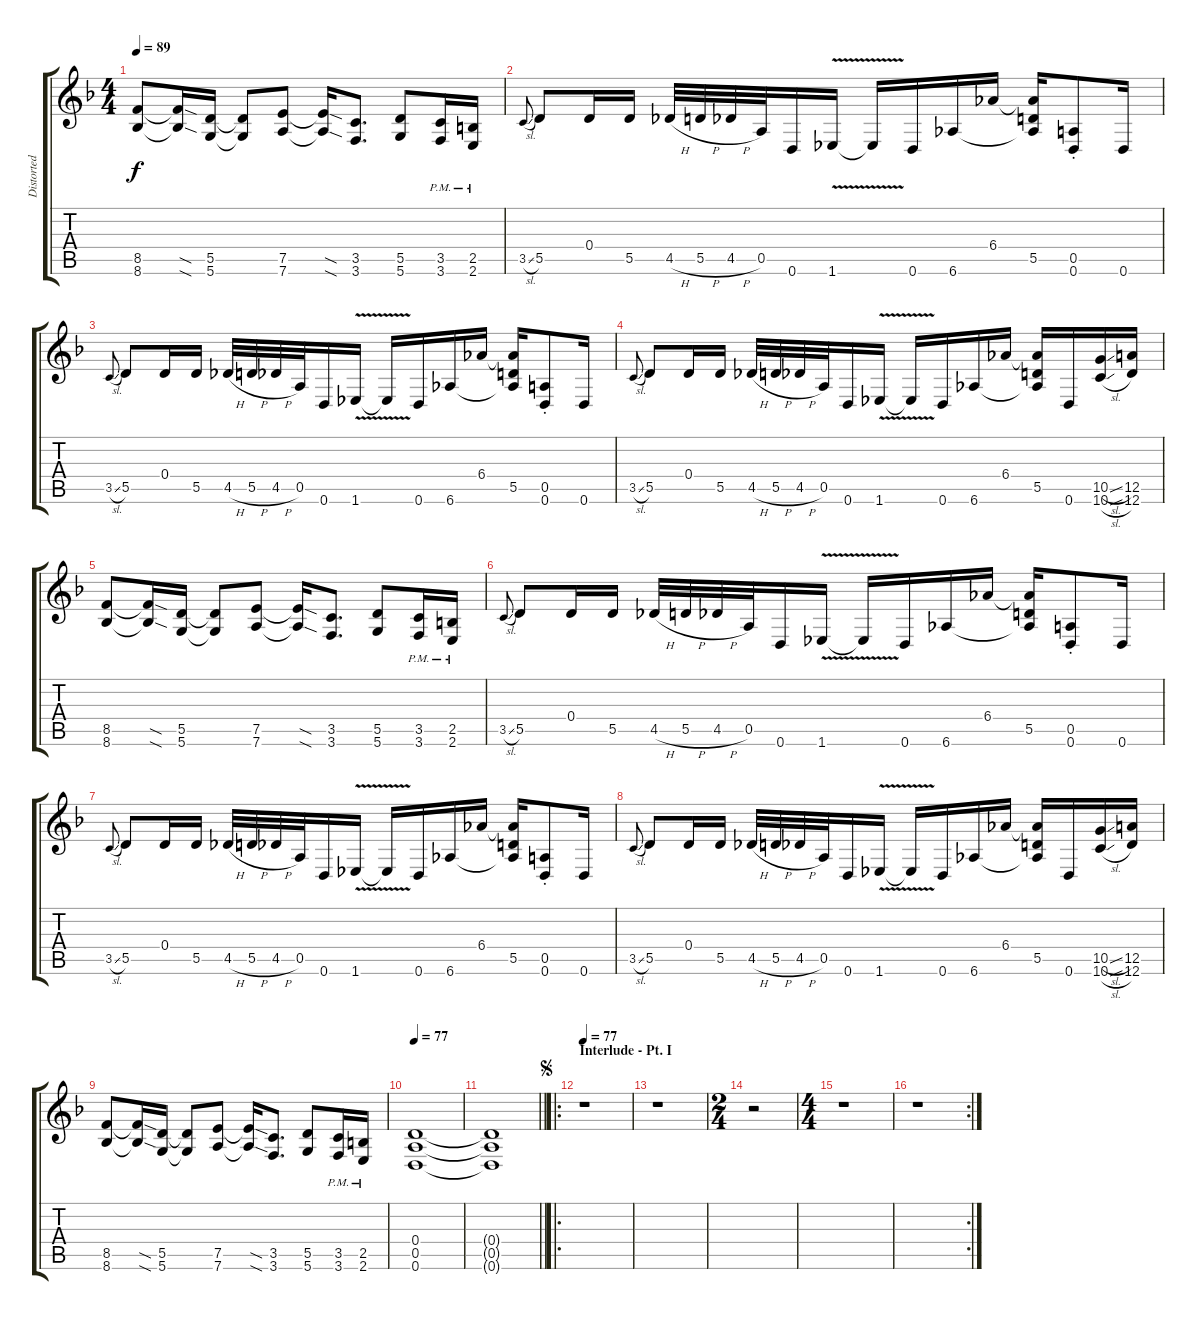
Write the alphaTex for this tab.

\track ("Distorted Guitar 2" "Distorted ") {instrument distortionguitar}
\staff {score tabs}
\tuning (E4 B3 G3 D3 A2 D2) {hide}
\ts (4 4)
\tempo 89
\clef g2
\ks f
(8.5 8.6).8{dy f} (8.5{sod t} 8.6{sod t}).16 (5.5 5.6).16 (5.5{t} 5.6{t}).8 (7.5 7.6).8 (7.5{sod t} 7.6{sod t}).16 (3.5 3.6).8{d} (5.5 5.6).8 (3.5{pm} 3.6{pm}).16 (2.5{pm} 2.6{pm}).16 |
3.5{sl}.8{gr onbeat} 5.5.8 0.4.16 5.5.16 4.5{h}.32 5.5{h}.32 4.5{h}.32 0.5.32 0.6.16 1.6{v}.16 1.6{t}.16 0.6.16 6.6.16 6.4.16 (6.4{t} 5.5 6.6{t}).16 (0.5{st} 0.6{st}).8 0.6.16 |
3.5{sl}.8{gr onbeat} 5.5.8 0.4.16 5.5.16 4.5{h}.32 5.5{h}.32 4.5{h}.32 0.5.32 0.6.16 1.6{v}.16 1.6{t}.16 0.6.16 6.6.16 6.4.16 (6.4{t} 5.5 6.6{t}).16 (0.5{st} 0.6{st}).8 0.6.16 |
3.5{sl}.8{gr onbeat} 5.5.8 0.4.16 5.5.16 4.5{h}.32 5.5{h}.32 4.5{h}.32 0.5.32 0.6.16 1.6{v}.16 1.6{t}.16 0.6.16 6.6.16 6.4.16 (6.4{t} 5.5 6.6{t}).16 0.6.16 (10.5{sl} 10.6{sl}).16 (12.5 12.6).16 |
(8.5 8.6).8 (8.5{sod t} 8.6{sod t}).16 (5.5 5.6).16 (5.5{t} 5.6{t}).8 (7.5 7.6).8 (7.5{sod t} 7.6{sod t}).16 (3.5 3.6).8{d} (5.5 5.6).8 (3.5{pm} 3.6{pm}).16 (2.5{pm} 2.6{pm}).16 |
3.5{sl}.8{gr onbeat} 5.5.8 0.4.16 5.5.16 4.5{h}.32 5.5{h}.32 4.5{h}.32 0.5.32 0.6.16 1.6{v}.16 1.6{t}.16 0.6.16 6.6.16 6.4.16 (6.4{t} 5.5 6.6{t}).16 (0.5{st} 0.6{st}).8 0.6.16 |
3.5{sl}.8{gr onbeat} 5.5.8 0.4.16 5.5.16 4.5{h}.32 5.5{h}.32 4.5{h}.32 0.5.32 0.6.16 1.6{v}.16 1.6{t}.16 0.6.16 6.6.16 6.4.16 (6.4{t} 5.5 6.6{t}).16 (0.5{st} 0.6{st}).8 0.6.16 |
3.5{sl}.8{gr onbeat} 5.5.8 0.4.16 5.5.16 4.5{h}.32 5.5{h}.32 4.5{h}.32 0.5.32 0.6.16 1.6{v}.16 1.6{t}.16 0.6.16 6.6.16 6.4.16 (6.4{t} 5.5 6.6{t}).16 0.6.16 (10.5{sl} 10.6{sl}).16 (12.5 12.6).16 |
(8.5 8.6).8 (8.5{sod t} 8.6{sod t}).16 (5.5 5.6).16 (5.5{t} 5.6{t}).8 (7.5 7.6).8 (7.5{sod t} 7.6{sod t}).16 (3.5 3.6).8{d} (5.5 5.6).8 (3.5{pm} 3.6{pm}).16 (2.5{pm} 2.6{pm}).16 |
\tempo 77
(0.4 0.5 0.6).1 |
\barLineRight lightlight
(0.4{t} 0.5{t} 0.6{t}).1{volume 0} |
\ro
\section ("" "Interlude - Pt. I")
\jump segno
\tempo 77
r.1 |
r.1 |
\ts (2 4)
r.2 |
\ts (4 4)
r.1 |
\rc 2
r.1
